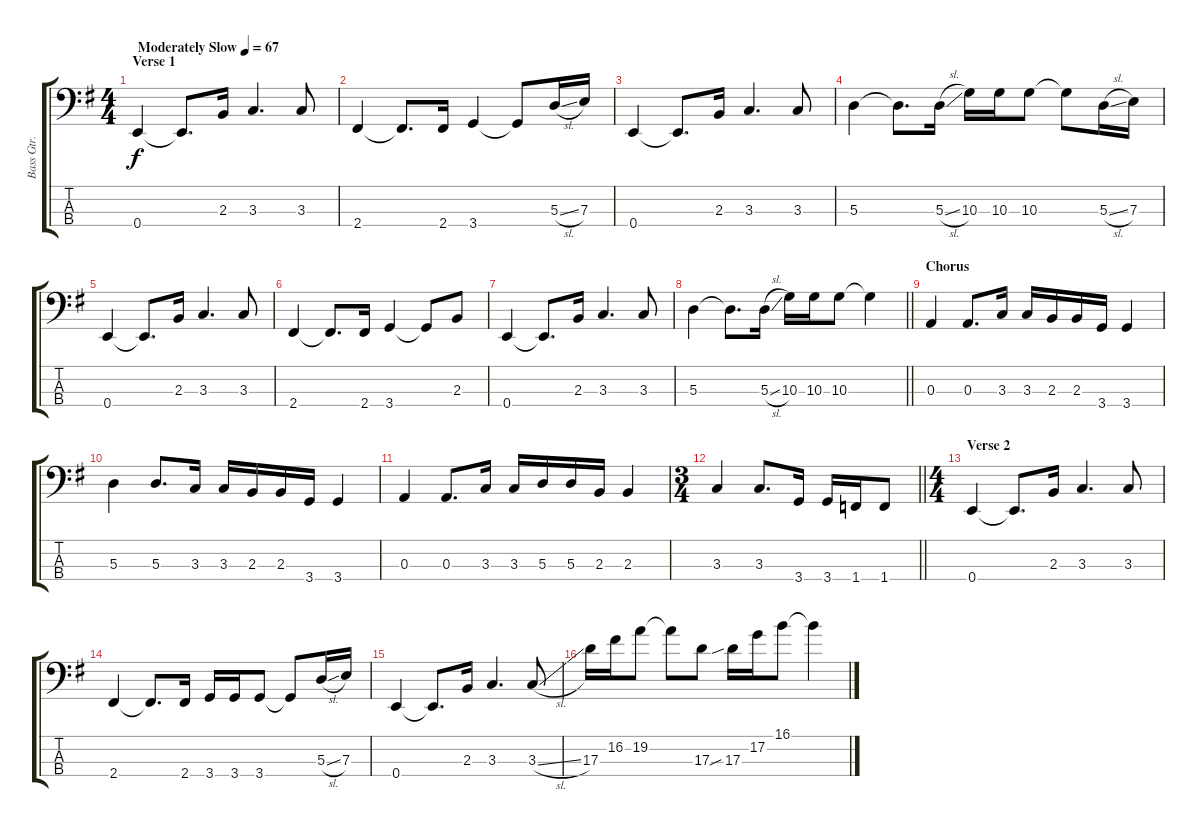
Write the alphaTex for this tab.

\track ("Bass Gtr." "Bass Gtr.") {instrument electricbasspick}
\staff {score tabs}
\tuning (G2 D2 A1 E1) {hide}
\ts (4 4)
\section ("" "Verse 1")
\tempo (67 "Moderately Slow")
\clef f4
\ks eminor
0.4.4{dy f instrument electricbasspick} 0.4{t}.8{d} 2.3.16 3.3.4{d} 3.3.8 |
2.4.4 2.4{t}.8{d} 2.4.16 3.4.4 3.4{t}.8 5.3{sl}.16 7.3.16 |
0.4.4 0.4{t}.8{d} 2.3.16 3.3.4{d} 3.3.8 |
5.3.4 5.3{t}.8{d} 5.3{sl}.16 10.3.16 10.3.16 10.3.8 10.3{t}.8 5.3{sl}.16 7.3.16 |
0.4.4 0.4{t}.8{d} 2.3.16 3.3.4{d} 3.3.8 |
2.4.4 2.4{t}.8{d} 2.4.16 3.4.4 3.4{t}.8 2.3.8 |
0.4.4 0.4{t}.8{d} 2.3.16 3.3.4{d} 3.3.8 |
\barLineRight lightlight
5.3.4 5.3{t}.8{d} 5.3{sl}.16 10.3.16 10.3.16 10.3.8 10.3{t}.4 |
\section ("" "Chorus")
0.3.4 0.3.8{d} 3.3.16 3.3.16 2.3.16 2.3.16 3.4.16 3.4.4 |
5.3.4 5.3.8{d} 3.3.16 3.3.16 2.3.16 2.3.16 3.4.16 3.4.4 |
0.3.4 0.3.8{d} 3.3.16 3.3.16 5.3.16 5.3.16 2.3.16 2.3.4 |
\ts (3 4)
\barLineRight lightlight
3.3.4 3.3.8{d} 3.4.16 3.4.16 1.4.16 1.4.8 |
\ts (4 4)
\section ("" "Verse 2")
0.4.4 0.4{t}.8{d} 2.3.16 3.3.4{d} 3.3.8 |
2.4.4 2.4{t}.8{d} 2.4.16 3.4.16 3.4.16 3.4.8 3.4{t}.8 5.3{sl}.16 7.3.16 |
0.4.4 0.4{t}.8{d} 2.3.16 3.3.4{d} 3.3{sl}.8 |
17.3.16 16.2.16 19.2.8 19.2{t}.8 17.3.8 17.3{sib}.16 17.2.16 16.1.8 16.1{t}.4
